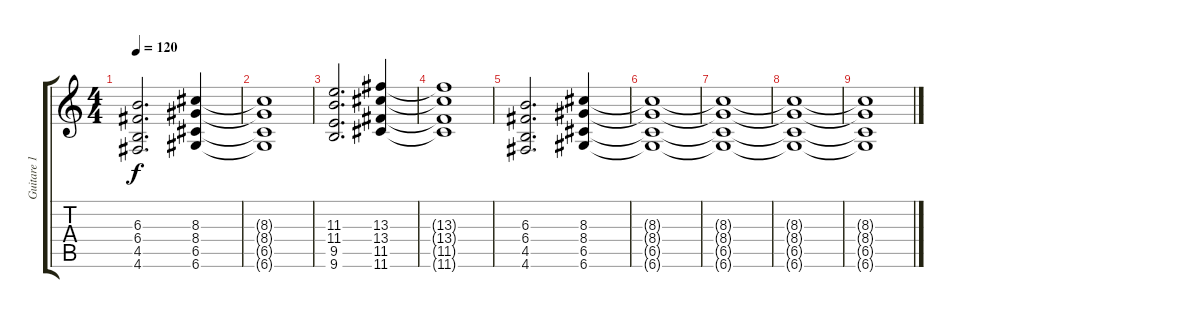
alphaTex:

\track ("Guitare 1" "Guitare 1") {instrument electricguitarjazz}
\staff {score tabs}
\tuning (D4 A3 F3 C3 G2 D2) {hide}
\ts (4 4)
\tempo 120
\clef g2
\ks c
(6.3 6.4 4.5 4.6).2{d dy f} (8.3 8.4 6.5 6.6).4 |
(8.3{t} 8.4{t} 6.5{t} 6.6{t}).1 |
(11.3 11.4 9.5 9.6).2{d} (13.3 13.4 11.5 11.6).4 |
(13.3{t} 13.4{t} 11.5{t} 11.6{t}).1 |
(6.3 6.4 4.5 4.6).2{d} (8.3 8.4 6.5 6.6).4{volume 0} |
(8.3{t} 8.4{t} 6.5{t} 6.6{t}).1 |
(8.3{t} 8.4{t} 6.5{t} 6.6{t}).1 |
(8.3{t} 8.4{t} 6.5{t} 6.6{t}).1 |
(8.3{t} 8.4{t} 6.5{t} 6.6{t}).1
